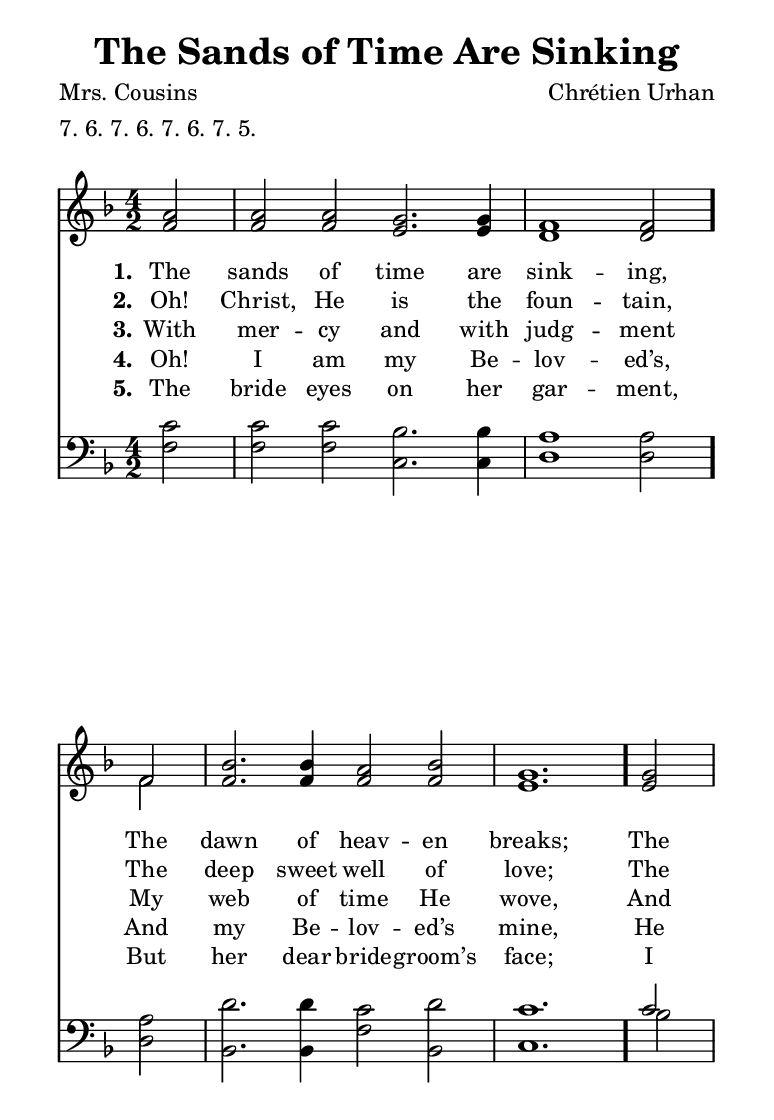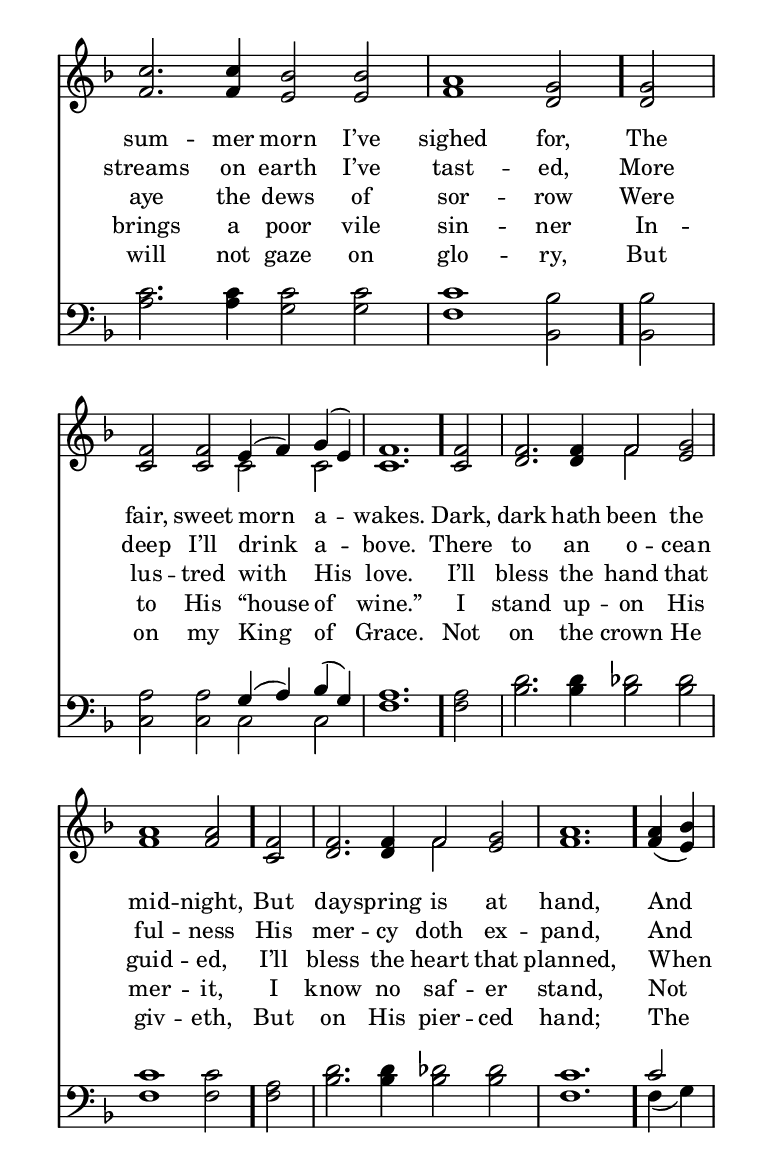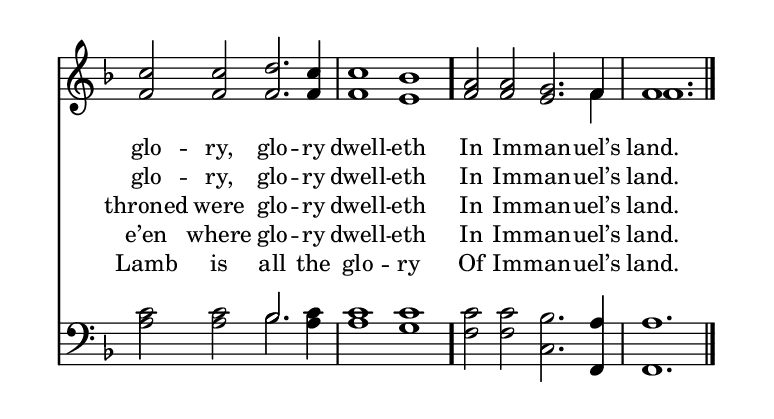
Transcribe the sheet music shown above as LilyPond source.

\include "common/global.ily"
\paper {
  \include "common/paper.ily"
}

\header{
  hymnnumber = "271"
  title = "The Sands of Time Are Sinking"
  tunename = "Rutherford"
  meter = "7. 6. 7. 6. 7. 6. 7. 5."
  poet = "Mrs. Cousins"
  composer = "Chrétien Urhan"
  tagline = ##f
}

global = {
  \include "common/overrides.ily"
  \override Staff.TimeSignature.style = #'numbered
  \time 4/2
  \override Score.MetronomeMark.transparent = ##t % hide all fermata changes too
  \tempo 2=80
  \key f \major
  \partial 2
  \autoBeamOff
}

notesSoprano = {
\global
\relative c'' {

  a2 | a a g2. g4 | f1 f2
  f2 | bes2. bes4 a2 bes | g1.
  g2 | c2. c4 bes2 bes | a1 g2
  g2 | f2 f e4( f) g( e) | f1.
  f2 | f2. f4 f2 g | a1 a2
  f2 | f2. f4 f2 g | a1.
  a4( bes) | c2 c d2. c4 | c1 bes1 |
  a2 a g2. f4 | f1.

  \bar "|."

}
}

notesAlto = {
\global
\relative e' {

  f2 | f2 f e2. e4 | d1 d2
  f2 | f2. f4 f2 f | e1.
  e2 | f2. f4 e2 e | f1 d2
  d2 | c c c c | c1.
  c2 | d2. d4 f2 e | f1 f2
  c2 | d2. d4 f2 e | f1.
  f4( e) | f2 f f2. f4 | f1 e1 |
  f2 f e2. f4 | f1.

}
}

notesTenor = {
\global
\relative a {

  c2 | c2 c bes2. bes4 | a1 a2
  a2 | d2. d4 c2 d | c1.
  c2 | c2. c4 c2 c | c1 bes2
  bes2 | a2 a g4( a) bes( g) | a1.
  a2 | d2. d4 des2 des | c1 c2
  a2 | d2. d4 des2 des | c1.
  c2 | c c bes2. c4 | c1 c |
  c2 c bes2. a4 | a1.

}
}

notesBass = {
\global
\relative f {

  f2 | f f c2. c4 | d1 d2
  d2 | bes2. bes4 f'2 bes, | c1.
  bes'2 | a2. a4 g2 g | f1 bes,2
  bes2 | c2 c c c | f1.
  f2 | bes2. bes4 bes2 bes | f1 f2
  f2 | bes2. bes4 bes2 bes | f1.
  f4( g) | a2 a bes2. a4 | a1 g |
  f2 f c2. f,4 | f1.

}
}

wordsA = \lyricmode {
\set stanza = "1."

The sands of time are sink -- ing, \bar "."
The dawn of heav -- en breaks; \bar "."
The sum -- mer morn I’ve sighed for, \bar "."
The fair, sweet morn a -- wakes. \bar "."
Dark, dark hath been the mid -- night, \bar "."
But day -- spring is at hand, \bar "."
And glo -- ry, glo -- ry dwell -- eth \bar "."
In Im -- man -- uel’s land. \bar "."

}

wordsB = \lyricmode {
\set stanza = "2."

Oh! Christ, He is the foun -- tain,
The deep sweet well of love;
The streams on earth I’ve tast -- ed,
More deep I’ll drink a -- bove.
There to an o -- cean ful -- ness
His mer -- cy doth ex -- pand,
And glo -- ry, glo -- ry dwell -- eth
In Im -- man -- uel’s land.

}

wordsC = \lyricmode {
\set stanza = "3."

With mer -- cy and with judg -- ment
My web of time He wove,
And aye the dews of sor -- row
Were lus -- tred with His love.
I’ll bless the hand that guid -- ed,
I’ll bless the heart that planned,
When throned were glo -- ry dwell -- eth
In Im -- man -- uel’s land.

}

wordsD = \lyricmode {
\set stanza = "4."

Oh! I am my Be -- lov -- ed’s,
And my Be -- lov -- ed’s mine,
He brings a poor vile sin -- ner
In -- to His “house of wine.”
I stand up -- on His mer -- it,
I know no saf -- er stand,
Not e’en where glo -- ry dwell -- eth
In Im -- man -- uel’s land.

}

wordsE = \lyricmode {
\set stanza = "5."

The bride eyes on her gar -- ment,
But her dear bride -- groom’s face;
I will not gaze on glo -- ry,
But on my King of Grace.
Not on the crown He giv -- eth,
But on His pier -- ced hand;
The Lamb is all the glo -- ry
Of Im -- man -- uel’s land.

}

\score {
  \context ChoirStaff <<
    \context Staff = upper <<
      \set Staff.autoBeaming = ##f
      \set ChoirStaff.systemStartDelimiter = #'SystemStartBar
      \set ChoirStaff.printPartCombineTexts = ##f
      \partcombine #'(2 . 9) \notesSoprano \notesAlto
      \context NullVoice = sopranos { \voiceOne << \notesSoprano >> }
      \context NullVoice = altos { \voiceTwo << \notesAlto >> }
      \context Lyrics = one   \lyricsto sopranos \wordsA
      \context Lyrics = two   \lyricsto sopranos \wordsB
      \context Lyrics = three \lyricsto sopranos \wordsC
      \context Lyrics = four  \lyricsto sopranos \wordsD
      \context Lyrics = five  \lyricsto sopranos \wordsE
    >>
    \context Staff = men <<
      \set Staff.autoBeaming = ##f
      \clef bass
      \set ChoirStaff.printPartCombineTexts = ##f
      \partcombine #'(2 . 9) \notesTenor \notesBass
      \context NullVoice = tenors { \voiceOne << \notesTenor >> }
      \context NullVoice = basses { \voiceTwo << \notesBass >> }
    >>
  >>
  \layout {
    \include "common/layout.ily"
  }
  \midi{
    \include "common/midi.ily"
  }
}

\version "2.19.49"  % necessary for upgrading to future LilyPond versions.

% vi:set et ts=2 sw=2 ai nocindent syntax=lilypond:
